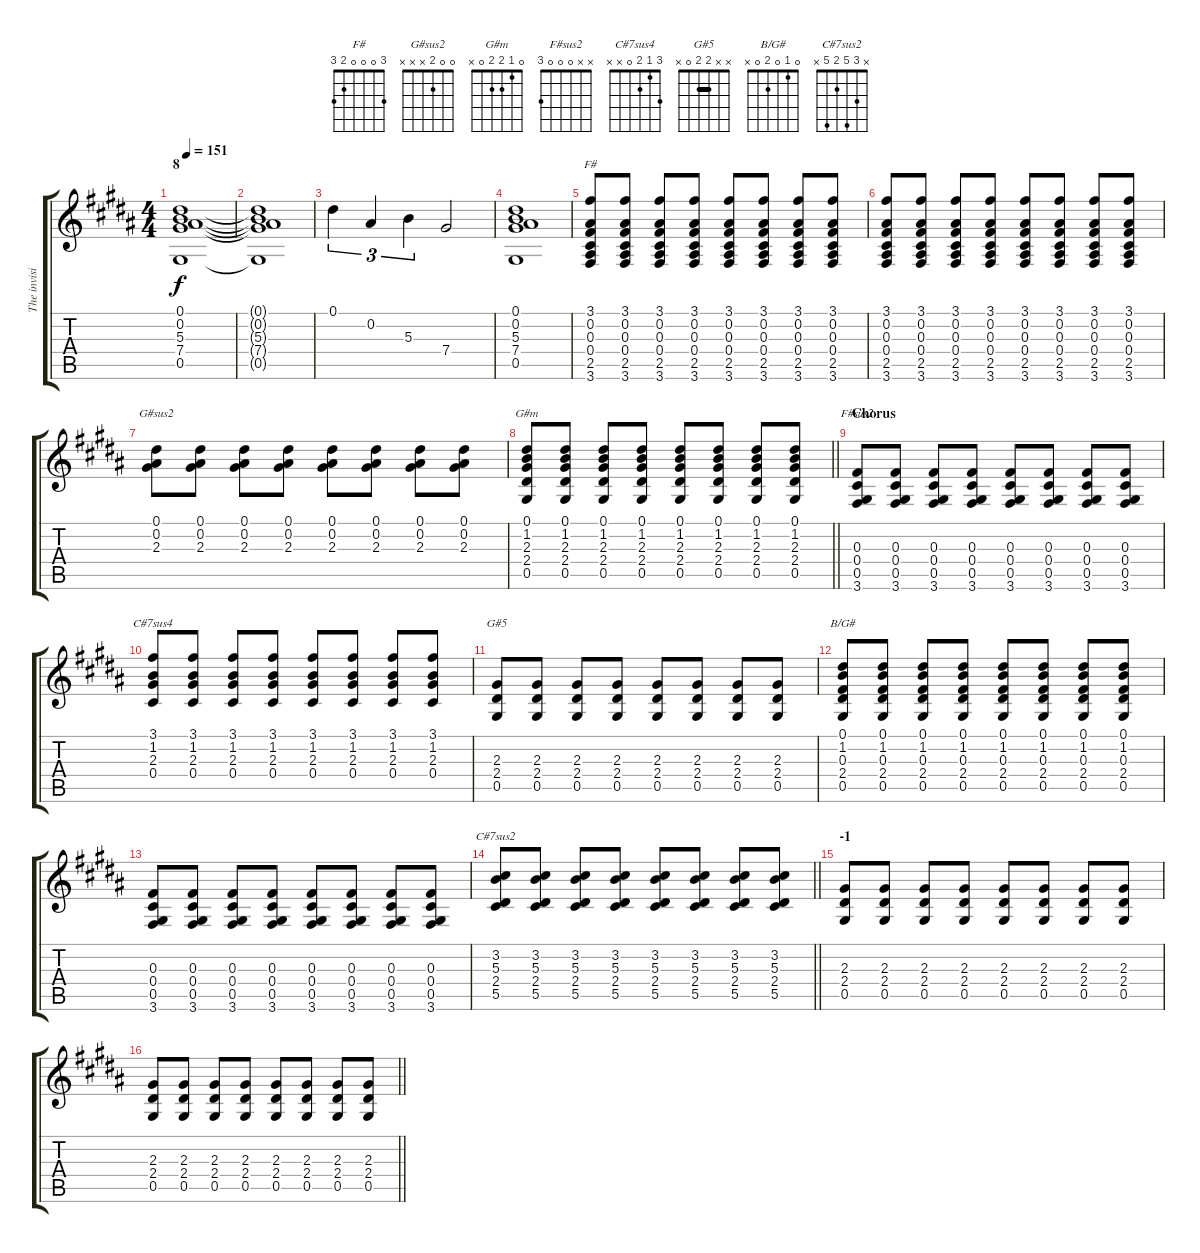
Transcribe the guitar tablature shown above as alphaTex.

\track ("The invisible guitar" "The invisi") {instrument overdrivenguitar}
\staff {score tabs}
\tuning (Eb4 Bb3 Gb3 Db3 Ab2 Eb2) {hide}
\chord ("F#" 3 0 0 0 2 3)
\chord ("G#sus2" 0 0 2 x x x)
\chord ("G#m" 0 1 2 2 0 x)
\chord ("F#sus2" x x 0 0 0 3)
\chord ("C#7sus4" 3 1 2 0 x x)
\chord ("G#5" x x 2 2 0 x) {barre 2}
\chord ("B/G#" 0 1 0 2 0 x)
\chord ("C#7sus2" x 3 5 2 5 x)
\ts (4 4)
\section ("" "8")
\tempo 151
\clef g2
\ks b
(0.1 0.2 5.3 7.4 0.5).1{dy f} |
(0.1{t} 0.2{t} 5.3{t} 7.4{t} 0.5{t}).1 |
0.1.4{tu (3 2)} 0.2.4{tu (3 2)} 5.3.4{tu (3 2)} 7.4.2 |
(0.1 0.2 5.3 7.4 0.5).1 |
(3.1 0.2 0.3 0.4 2.5 3.6).8{ch "F#"} (3.1 0.2 0.3 0.4 2.5 3.6).8 (3.1 0.2 0.3 0.4 2.5 3.6).8 (3.1 0.2 0.3 0.4 2.5 3.6).8 (3.1 0.2 0.3 0.4 2.5 3.6).8 (3.1 0.2 0.3 0.4 2.5 3.6).8 (3.1 0.2 0.3 0.4 2.5 3.6).8 (3.1 0.2 0.3 0.4 2.5 3.6).8 |
(3.1 0.2 0.3 0.4 2.5 3.6).8 (3.1 0.2 0.3 0.4 2.5 3.6).8 (3.1 0.2 0.3 0.4 2.5 3.6).8 (3.1 0.2 0.3 0.4 2.5 3.6).8 (3.1 0.2 0.3 0.4 2.5 3.6).8 (3.1 0.2 0.3 0.4 2.5 3.6).8 (3.1 0.2 0.3 0.4 2.5 3.6).8 (3.1 0.2 0.3 0.4 2.5 3.6).8 |
(0.1 0.2 2.3).8{ch "G#sus2"} (0.1 0.2 2.3).8 (0.1 0.2 2.3).8 (0.1 0.2 2.3).8 (0.1 0.2 2.3).8 (0.1 0.2 2.3).8 (0.1 0.2 2.3).8 (0.1 0.2 2.3).8 |
\barLineRight lightlight
(0.1 1.2 2.3 2.4 0.5).8{ch "G#m"} (0.1 1.2 2.3 2.4 0.5).8 (0.1 1.2 2.3 2.4 0.5).8 (0.1 1.2 2.3 2.4 0.5).8 (0.1 1.2 2.3 2.4 0.5).8 (0.1 1.2 2.3 2.4 0.5).8 (0.1 1.2 2.3 2.4 0.5).8 (0.1 1.2 2.3 2.4 0.5).8 |
\section ("" "Chorus")
(0.3 0.4 0.5 3.6).8{ch "F#sus2"} (0.3 0.4 0.5 3.6).8 (0.3 0.4 0.5 3.6).8 (0.3 0.4 0.5 3.6).8 (0.3 0.4 0.5 3.6).8 (0.3 0.4 0.5 3.6).8 (0.3 0.4 0.5 3.6).8 (0.3 0.4 0.5 3.6).8 |
(3.1 1.2 2.3 0.4).8{ch "C#7sus4"} (3.1 1.2 2.3 0.4).8 (3.1 1.2 2.3 0.4).8 (3.1 1.2 2.3 0.4).8 (3.1 1.2 2.3 0.4).8 (3.1 1.2 2.3 0.4).8 (3.1 1.2 2.3 0.4).8 (3.1 1.2 2.3 0.4).8 |
(2.3 2.4 0.5).8{ch "G#5"} (2.3 2.4 0.5).8 (2.3 2.4 0.5).8 (2.3 2.4 0.5).8 (2.3 2.4 0.5).8 (2.3 2.4 0.5).8 (2.3 2.4 0.5).8 (2.3 2.4 0.5).8 |
(0.1 1.2 0.3 2.4 0.5).8{ch "B/G#"} (0.1 1.2 0.3 2.4 0.5).8 (0.1 1.2 0.3 2.4 0.5).8 (0.1 1.2 0.3 2.4 0.5).8 (0.1 1.2 0.3 2.4 0.5).8 (0.1 1.2 0.3 2.4 0.5).8 (0.1 1.2 0.3 2.4 0.5).8 (0.1 1.2 0.3 2.4 0.5).8 |
(0.3 0.4 0.5 3.6).8 (0.3 0.4 0.5 3.6).8 (0.3 0.4 0.5 3.6).8 (0.3 0.4 0.5 3.6).8 (0.3 0.4 0.5 3.6).8 (0.3 0.4 0.5 3.6).8 (0.3 0.4 0.5 3.6).8 (0.3 0.4 0.5 3.6).8 |
\barLineRight lightlight
(3.2 5.3 2.4 5.5).8{ch "C#7sus2"} (3.2 5.3 2.4 5.5).8 (3.2 5.3 2.4 5.5).8 (3.2 5.3 2.4 5.5).8 (3.2 5.3 2.4 5.5).8 (3.2 5.3 2.4 5.5).8 (3.2 5.3 2.4 5.5).8 (3.2 5.3 2.4 5.5).8 |
\section ("" "-1")
(2.3 2.4 0.5).8 (2.3 2.4 0.5).8 (2.3 2.4 0.5).8 (2.3 2.4 0.5).8 (2.3 2.4 0.5).8 (2.3 2.4 0.5).8 (2.3 2.4 0.5).8 (2.3 2.4 0.5).8 |
\barLineRight lightlight
(2.3 2.4 0.5).8 (2.3 2.4 0.5).8 (2.3 2.4 0.5).8 (2.3 2.4 0.5).8 (2.3 2.4 0.5).8 (2.3 2.4 0.5).8 (2.3 2.4 0.5).8 (2.3 2.4 0.5).8
